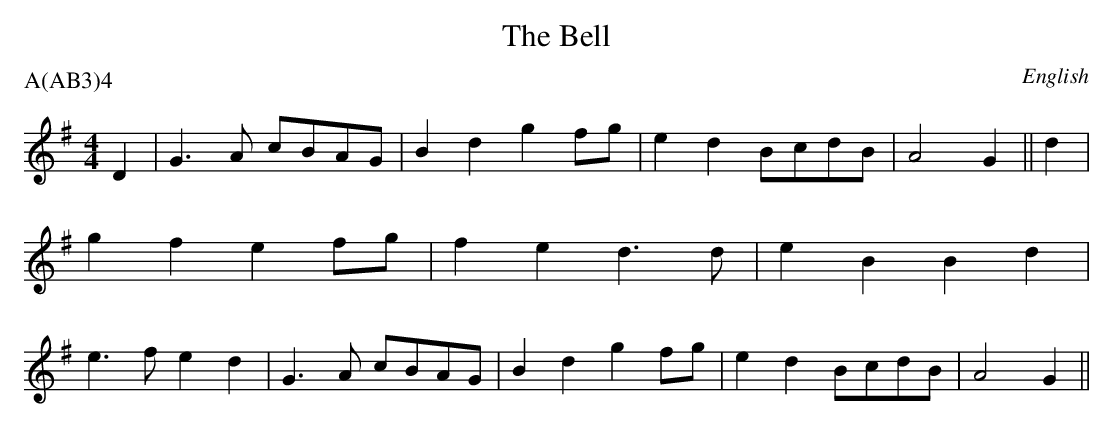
X:1
T:The Bell
M:4/4
O:English
P:A(AB3)4
K:G
L:1/8
D2 | G3 A  cBAG  | B2 d2 g2 fg | e2 d2 BcdB  | A4   G2 ||\
d2 | g2 f2 e2 fg | f2 e2 d3 d  | e2 B2 B2 d2 | e3 f e2 \
d2 | G3 A  cBAG  | B2 d2 g2 fg | e2 d2 BcdB  | A4   G2 ||
